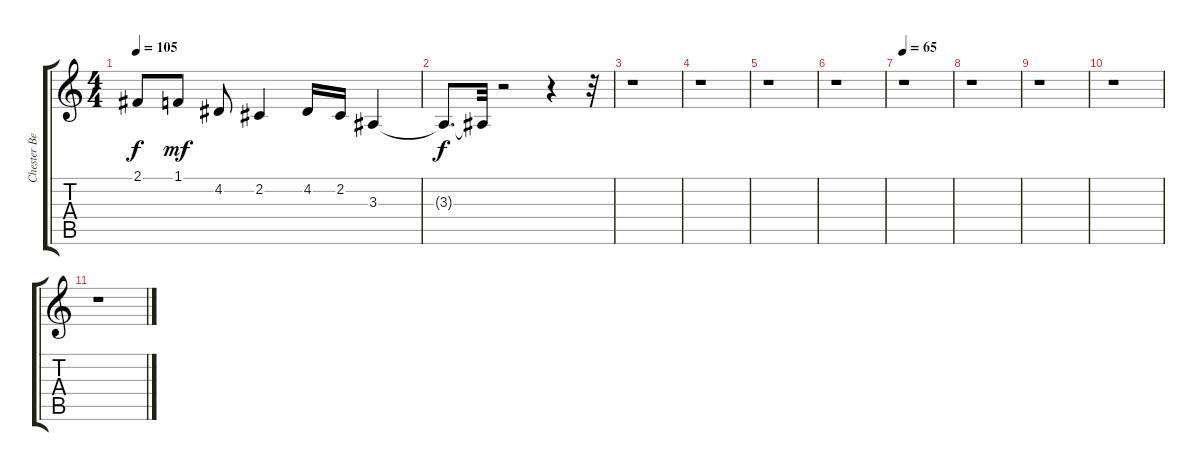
\track ("Chester Bennington [Vocals]" "Chester Be") {instrument clarinet}
\staff {score tabs}
\tuning (E4 B3 G3 D3 A2 E2) {hide}
\ts (4 4)
\tempo 105
\clef g2
\ks c
2.1{t}.8{dy f} 1.1.8{dy mf} 4.2.8 2.2.4 4.2.16 2.2.16 3.3.4 |
3.3{t}.8{d dy f} 3.3{t}.32 r.2 r.4 r.32 |
r.1 |
r.1 |
r.1 |
r.1 |
\tempo 65
r.1 |
r.1 |
r.1 |
r.1 |
r.1
